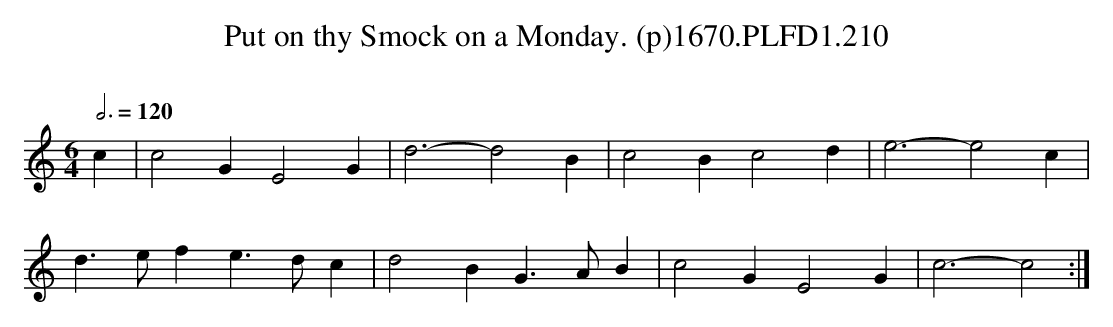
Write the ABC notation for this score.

X:1
T:Put on thy Smock on a Monday. (p)1670.PLFD1.210
M:6/4
L:1/4
Q:3/4=120
O:
K:C
c|c2G E2G|d3-d2B|c2B c2d|e3-e2c|
d>ef e>dc|d2B G>AB|c2G E2G|c3-c2:|
